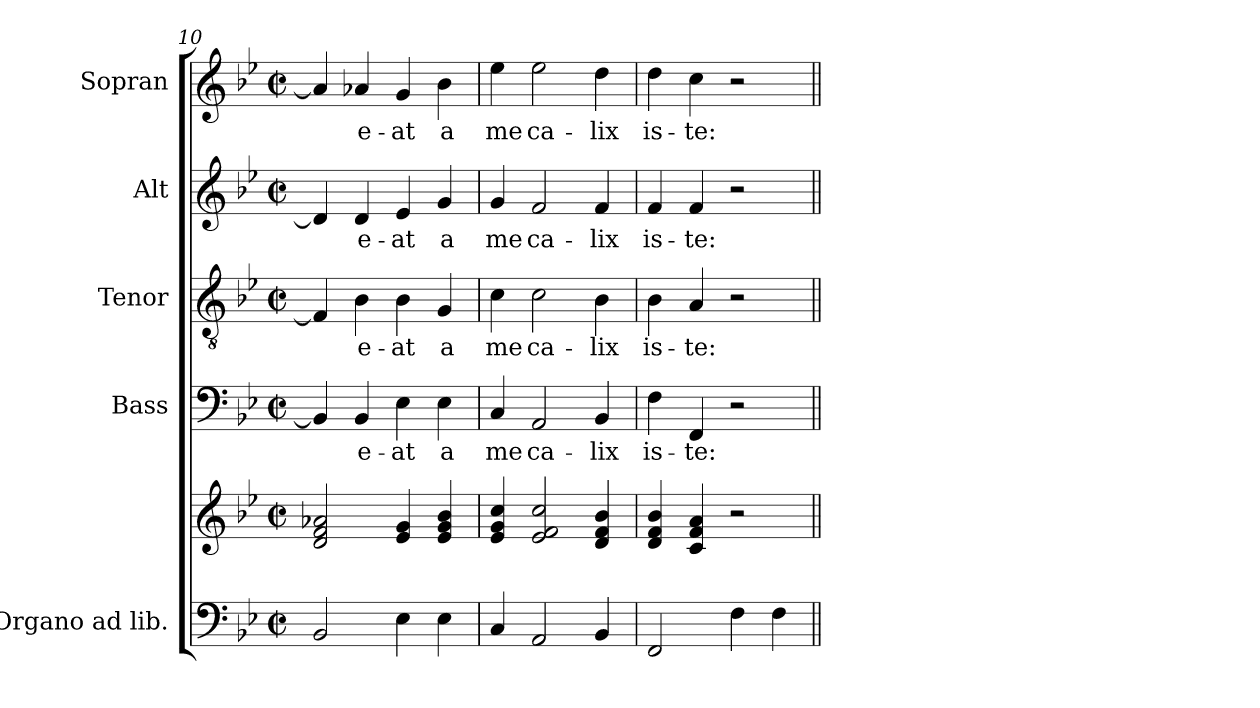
**kern	**kern	**kern	**text	**kern	**text	**kern	**text	**kern	**text
*part5	*part5	*part4	*part4	*part3	*part3	*part2	*part2	*part1	*part1
*staff6	*staff5	*staff4	*staff4	*staff3	*staff3	*staff2	*staff2	*staff1	*staff1
*I"Organo ad lib.	*	*I"Bass	*	*I"Tenor	*	*I"Alt	*	*I"Sopran	*
*	*	*I'B.	*	*I'T.	*	*I'A.	*	*I'S.	*
*clefF4	*clefG2	*clefF4	*	*clefGv2	*	*clefG2	*	*clefG2	*
*k[b-e-]	*k[b-e-]	*k[b-e-]	*	*k[b-e-]	*	*k[b-e-]	*	*k[b-e-]	*
*B-:	*B-:	*B-:	*	*B-:	*	*B-:	*	*B-:	*
*M2/2	*M2/2	*M2/2	*	*M2/2	*	*M2/2	*	*M2/2	*
*met(c|)	*met(c|)	*met(c|)	*	*met(c|)	*	*met(c|)	*	*met(c|)	*
=10	=10	=10	=10	=10	=10	=10	=10	=10	=10
2BB-/	2d/ 2f/ 2a-X/	4BB-/]	.	4F/]	.	4d/]	.	4a-/]	.
!	!	!	!LO:LY:b	!	!LO:LY:b	!	!LO:LY:b	!	!LO:LY:b
.	.	4BB-/	-e-	4B-\	-e-	4d/	-e-	4a-X/	-e-
!	!	!	!LO:LY:b	!	!LO:LY:b	!	!LO:LY:b	!	!LO:LY:b
4E-\	4e-/ 4g/	4E-\	-at	4B-\	-at	4e-/	-at	4g/	-at
!	!	!	!LO:LY:b	!	!LO:LY:b	!	!LO:LY:b	!	!LO:LY:b
4E-\	4e-/ 4g/ 4b-/	4E-\	a	4G/	a	4g/	a	4b-\	a
=11	=11	=11	=11	=11	=11	=11	=11	=11	=11
!	!	!	!LO:LY:b	!	!LO:LY:b	!	!LO:LY:b	!	!LO:LY:b
4C/	4e-/ 4g/ 4cc/	4C/	me	4c\	me	4g/	me	4ee-\	me
!	!	!	!LO:LY:b	!	!LO:LY:b	!	!LO:LY:b	!	!LO:LY:b
2AA/	2e-/ 2f/ 2cc/	2AA/	ca-	2c\	ca-	2f/	ca-	2ee-\	ca-
!	!	!	!LO:LY:b	!	!LO:LY:b	!	!LO:LY:b	!	!LO:LY:b
4BB-/	4d/ 4f/ 4b-/	4BB-/	-lix	4B-\	-lix	4f/	-lix	4dd\	-lix
=12	=12	=12	=12	=12	=12	=12	=12	=12	=12
!	!	!	!LO:LY:b	!	!LO:LY:b	!	!LO:LY:b	!	!LO:LY:b
2FF/	4d/ 4f/ 4b-/	4F\	is-	4B-\	is-	4f/	is-	4dd\	is-
!	!	!	!LO:LY:b	!	!LO:LY:b	!	!LO:LY:b	!	!LO:LY:b
.	4c/ 4f/ 4a/	4FF/	-te:	4A/	-te:	4f/	-te:	4cc\	-te:
4F\	2r	2r	.	2r	.	2r	.	2r	.
4F\	.	.	.	.	.	.	.	.	.
=||	=||	=||	=||	=||	=||	=||	=||	=||	=||
*-	*-	*-	*-	*-	*-	*-	*-	*-	*-
